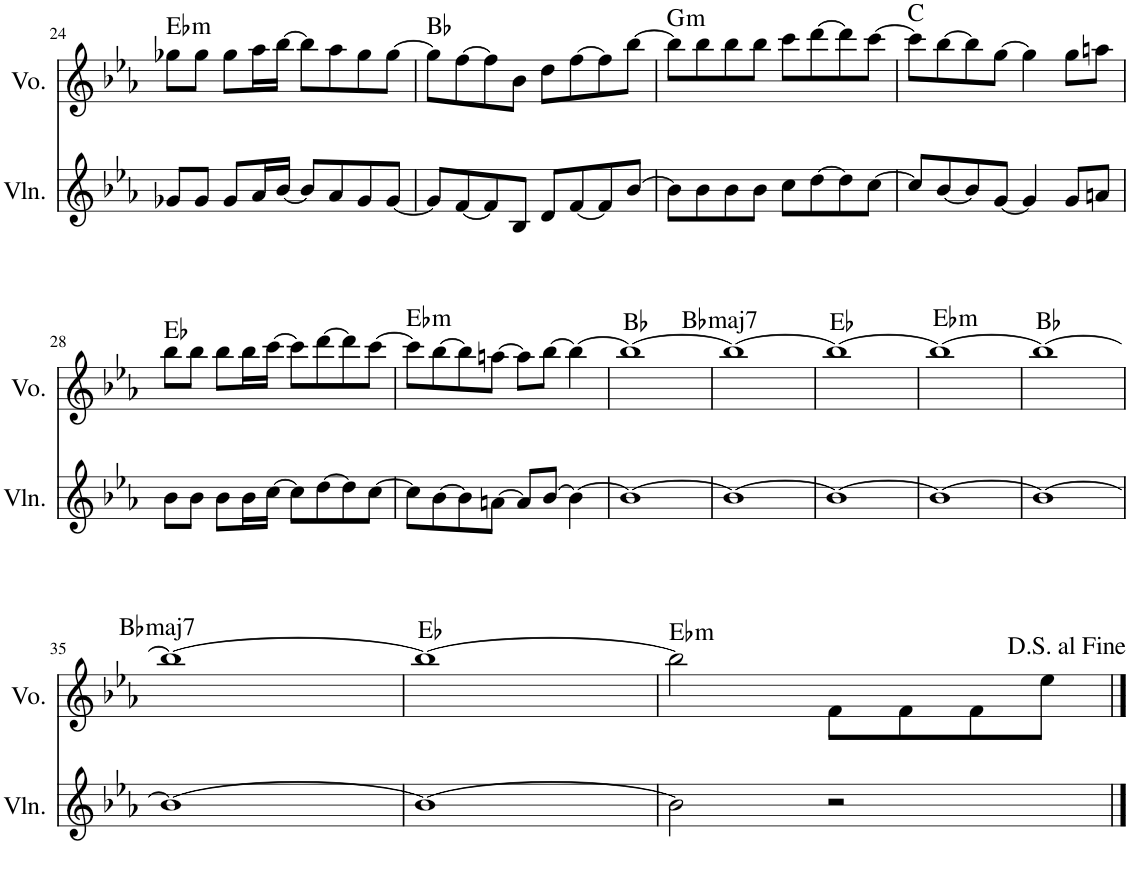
**kern	**kern	**harte
*part2	*part1	*part1
*staff2	*staff1	*
*I"Violin	*I"Voice	*
*I'Vln.	*I'Vo.	*
!!LO:PB:g=z
*clefG2	*clefG2	*
*k[b-e-a-]	*k[b-e-a-]	*
*M4/4	*M4/4	*
=24	=24	=24
!	!	!LO:H:kt=m
8g-X/L	8gg-X\L	Eb:min
8g-/J	8gg-\J	.
8g-/L	8gg-\L	.
16a-/L	16aa-\L	.
[16b-/JJ	[16bb-\JJ	.
8b-/L]	8bb-\L]	.
8a-/	8aa-\	.
8g-/	8gg-\	.
[8g-/J	[8gg-\J	.
=25	=25	=25
8g-/L]	8gg-\L]	Bb:maj
[8f/	[8ff\	.
8f/]	8ff\]	.
8B-/J	8b-\J	.
8d/L	8dd\L	.
[8f/	[8ff\	.
8f/]	8ff\]	.
[8b-/J	[8bb-\J	.
=26	=26	=26
!	!	!LO:H:kt=m
8b-\L]	8bb-\L]	G:min
8b-\	8bb-\	.
8b-\	8bb-\	.
8b-\J	8bb-\J	.
8cc\L	8ccc\L	.
[8dd\	[8ddd\	.
8dd\]	8ddd\]	.
[8cc\J	[8ccc\J	.
=27	=27	=27
8cc/L]	8ccc\L]	C:maj
[8b-/	[8bb-\	.
8b-/]	8bb-\]	.
[8g/J	[8gg\J	.
4g/]	4gg\]	.
8g/L	8gg\L	.
8an/J	8aan\J	.
!!LO:LB:g=z
=28	=28	=28
8b-\L	8bb-\L	Eb:maj
8b-\J	8bb-\J	.
8b-\L	8bb-\L	.
16b-\L	16bb-\L	.
[16cc\JJ	[16ccc\JJ	.
8cc\L]	8ccc\L]	.
[8dd\	[8ddd\	.
8dd\]	8ddd\]	.
[8cc\J	[8ccc\J	.
=29	=29	=29
!	!	!LO:H:kt=m
8cc\L]	8ccc\L]	Eb:min
[8b-\	[8bb-\	.
8b-\]	8bb-\]	.
[8an\J	[8aan\J	.
8a/L]	8aa\L]	.
[8b-/J	[8bb-\J	.
4b-\_	4bb-\_	.
=30	=30	=30
1b-_	1bb-_	Bb:maj
=31	=31	=31
!	!	!LO:H:kt=maj7
1b-_	1bb-_	Bb:maj7
=32	=32	=32
1b-_	1bb-_	Eb:maj
=33	=33	=33
!	!	!LO:H:kt=m
1b-_	1bb-_	Eb:min
=34	=34	=34
1b-_	1bb-_	Bb:maj
!!LO:LB:g=z
=35	=35	=35
!	!	!LO:H:kt=maj7
1b-_	1bb-_	Bb:maj7
=36	=36	=36
1b-_	1bb-_	Eb:maj
=37	=37	=37
!	!	!LO:H:kt=m
2b-\]	2bb-\]	Eb:min
2r	8f\L	.
.	8f\	.
.	8f\	.
.	8ee-\J	.
==	==	==
*-	*-	*-
